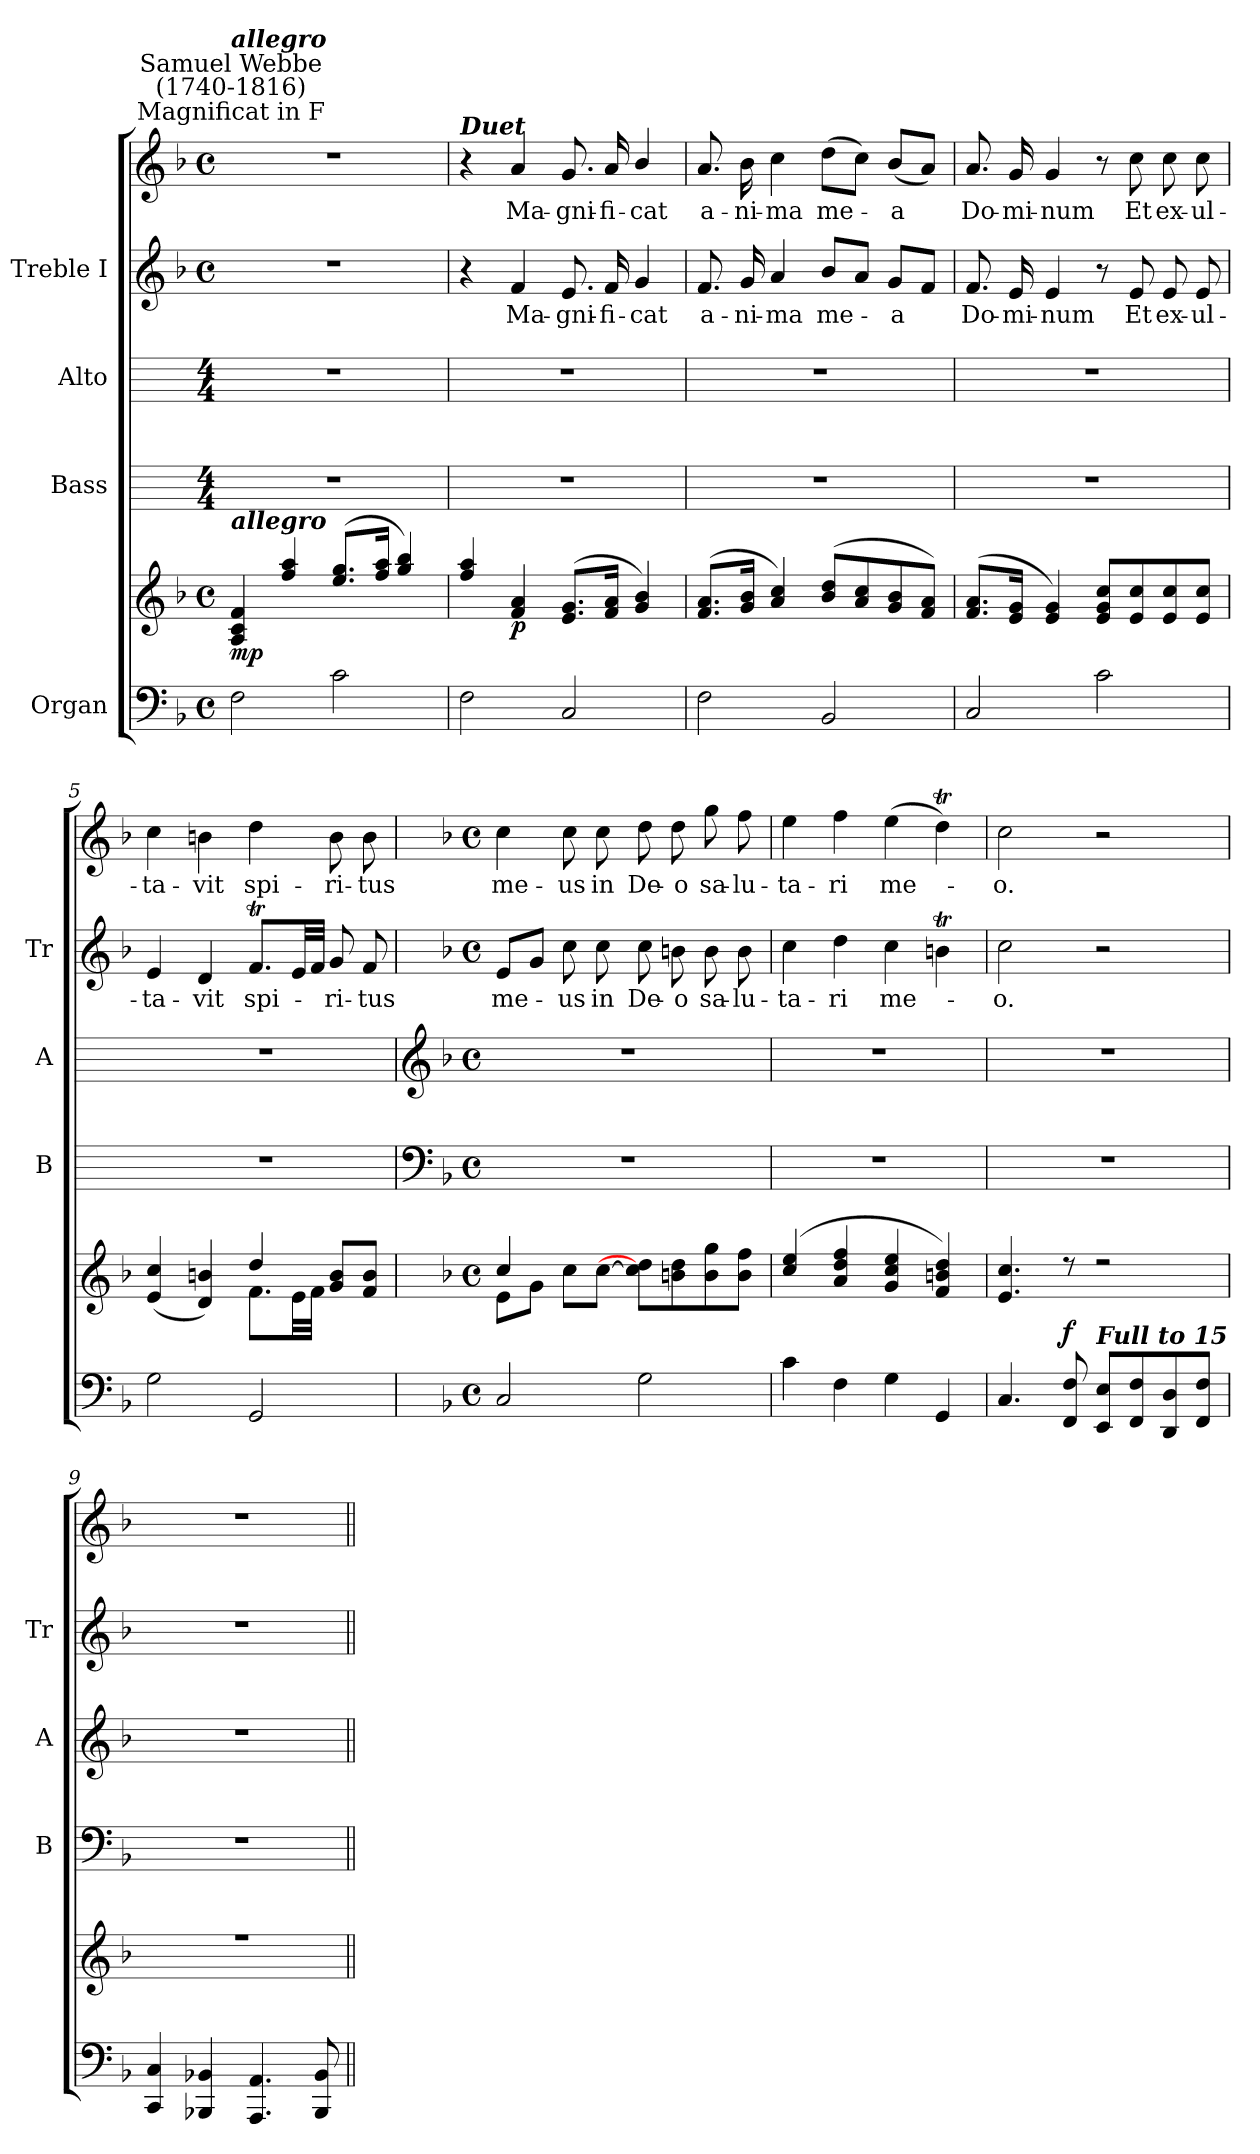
**kern	**kern	**dynam	**kern	**kern	**kern	**text	**kern	**text
*part4	*part4	*part4	*part3	*part2	*part1	*part1	*part1	*part1
*staff6	*staff5	*staff5/6	*staff4	*staff3	*staff2	*staff2	*staff1	*staff1
*I"Organ	*	*	*I"Bass	*I"Alto	*I"Treble I	*	*	*
*	*	*	*I'B	*I'A	*I'Tr	*	*	*
*clefF4	*clefG2	*	*	*	*clefG2	*	*clefG2	*
*k[b-]	*k[b-]	*	*	*	*k[b-]	*	*k[b-]	*
*F:	*F:	*	*	*	*F:	*	*F:	*
*M4/4	*M4/4	*	*M4/4	*M4/4	*M4/4	*	*M4/4	*
*met(c)	*met(c)	*	*	*	*met(c)	*	*met(c)	*
=1	=1	=1	=1	=1	=1	=1	=1	=1
*	*^	*	*	*	*	*	*	*
!	!	!	!	!	!	!	!	!LO:TX:a:cj:t=Magnificat in F	!
!	!	!	!	!	!	!	!	!LO:TX:a:cj:t=Samuel Webbe\n(1740-1816)	!
!	!	!	!	!	!	!	!	!LO:TX:a:Bi:t=allegro	!
!	!LO:TX:a:Bi:t=allegro	!	!	!	!	!	!	!	!
!	!	!	!LO:DY:b	!	!	!	!	!	!
2F	4A 4c 4f	1ryy	mp	1r	1r	1r	.	1r	.
.	4ff 4aa	.	.	.	.	.	.	.	.
2c	(>8.ee 8.ggL	.	.	.	.	.	.	.	.
.	16ff 16aaJ	.	.	.	.	.	.	.	.
.	4gg 4bb-)	.	.	.	.	.	.	.	.
=2	=2	=2	=2	=2	=2	=2	=2	=2	=2
!	!	!	!	!	!	!	!	!LO:TX:a:Bi:t=Duet	!
2F	4ff 4aa	1ryy	.	1r	1r	4r	.	4r	.
!	!	!	!LO:DY:b	!	!	!	!LO:LY:b	!	!LO:LY:b
.	4f 4a	.	p	.	.	4f	Ma-	4a	Ma-
!	!	!	!	!	!	!	!LO:LY:b	!	!LO:LY:b
2C	(<8.e 8.gL	.	.	.	.	8.e	-gni-	8.g	-gni-
!	!	!	!	!	!	!	!LO:LY:b	!	!LO:LY:b
.	16f 16aJ	.	.	.	.	16f	-fi-	16a	-fi-
!	!	!	!	!	!	!	!LO:LY:b	!	!LO:LY:b
.	4g/ 4b-/)	.	.	.	.	4g/	-cat	4b-/	-cat
=3	=3	=3	=3	=3	=3	=3	=3	=3	=3
!	!	!	!	!	!	!	!LO:LY:b	!	!LO:LY:b
2F	(<8.f 8.aL	1ryy	.	1r	1r	8.f	a-	8.a	a-
!	!	!	!	!	!	!	!LO:LY:b	!	!LO:LY:b
.	16g 16b-J	.	.	.	.	16g	-ni-	16b-	-ni-
!	!	!	!	!	!	!	!LO:LY:b	!	!LO:LY:b
.	4a 4cc)	.	.	.	.	4a	-ma	4cc	-ma
!	!	!	!	!	!	!	!LO:LY:b	!	!LO:LY:b
2BB-	(<8b- 8ddL	.	.	.	.	8b-L	me-	(>8ddL	me-
.	8a 8cc	.	.	.	.	8aJ	.	8ccJ)	.
!	!	!	!	!	!	!	!LO:LY:b	!	!LO:LY:b
.	8g 8b-	.	.	.	.	8gL	a	(<8b-L	a
.	8f 8aJ)	.	.	.	.	8fJ	.	8aJ)	.
=4	=4	=4	=4	=4	=4	=4	=4	=4	=4
!	!	!	!	!	!	!	!LO:LY:b	!	!LO:LY:b
2C	(<8.f 8.aL	1ryy	.	1r	1r	8.f	-Do-	8.a	Do-
!	!	!	!	!	!	!	!LO:LY:b	!	!LO:LY:b
.	16e 16gJ	.	.	.	.	16e	-mi-	16g	-mi-
!	!	!	!	!	!	!	!LO:LY:b	!	!LO:LY:b
.	4e 4g)	.	.	.	.	4e	-num	4g	-num
2c	8e 8g 8ccL	.	.	.	.	8r	.	8r	.
!	!	!	!	!	!	!	!LO:LY:b	!	!LO:LY:b
.	8e 8cc	.	.	.	.	8e	Et	8cc	Et
!	!	!	!	!	!	!	!LO:LY:b	!	!LO:LY:b
.	8e 8cc	.	.	.	.	8e	ex-	8cc	ex-
!	!	!	!	!	!	!	!LO:LY:b	!	!LO:LY:b
.	8e 8ccJ	.	.	.	.	8e	-ul-	8cc	-ul-
=5	=5	=5	=5	=5	=5	=5	=5	=5	=5
!	!	!	!	!	!	!	!LO:LY:b	!	!LO:LY:b
2G	(<4e 4cc	2ryy	.	1r	1r	4e	ta-	4cc	-ta-
!	!	!	!	!	!	!	!LO:LY:b	!	!LO:LY:b
.	4d 4bn)	.	.	.	.	4d	-vit	4bn	-vit
!	!	!	!	!	!	!	!LO:LY:b	!	!LO:LY:b
2GG	4dd/	8.f\L	.	.	.	8.fTL	spi-	4dd	spi-
.	.	32e\LL	.	.	.	32eLL	.	.	.
.	.	32f\JJJ	.	.	.	32fJJJ	.	.	.
!	!	!	!	!	!	!	!LO:LY:b	!	!LO:LY:b
.	8g 8bL	4ryy	.	.	.	8g	ri-	8b	-ri-
!	!	!	!	!	!	!	!LO:LY:b	!	!LO:LY:b
.	8f 8bJ	.	.	.	.	8f	-tus	8b	-tus
!!LO:LB:g=z
=6	=6	=6	=6	=6	=6	=6	=6	=6	=6
*	*	*	*	*clefF4	*clefG2	*	*	*	*
*	*	*	*	*k[b-]	*k[b-]	*	*	*	*
*	*	*	*	*F:	*F:	*	*	*	*
*M4/4	*M4/4	*	*	*M4/4	*M4/4	*M4/4	*	*M4/4	*
*met(c)	*met(c)	*	*	*met(c)	*met(c)	*met(c)	*	*met(c)	*
!	!	!	!	!	!	!	!LO:LY:b	!	!LO:LY:b
2C	4cc/	8e\L	.	1r	1r	8eL	-me-	4cc	me-
.	.	8g\J	.	.	.	8gJ	.	.	.
!	!	!	!	!	!	!	!LO:LY:b	!	!LO:LY:b
.	8ccL	2.ryy	.	.	.	8cc	us	8cc	-us
!	!	!	!	!	!	!	!LO:LY:b	!	!LO:LY:b
.	[8ccJ	.	.	.	.	8cc	in	8cc	in
!	!	!	!	!	!	!	!LO:LY:b	!	!LO:LY:b
2G	8cc] 8dd]L	.	.	.	.	8cc	De-	8dd	De-
!	!	!	!	!	!	!	!LO:LY:b	!	!LO:LY:b
.	8bn 8dd	.	.	.	.	8bn	-o	8dd	-o
!	!	!	!	!	!	!	!LO:LY:b	!	!LO:LY:b
.	8b 8gg	.	.	.	.	8b	sa-	8gg	sa-
!	!	!	!	!	!	!	!LO:LY:b	!	!LO:LY:b
.	8b 8ffJ	.	.	.	.	8b	-lu-	8ff	-lu-
=7	=7	=7	=7	=7	=7	=7	=7	=7	=7
!	!	!	!	!	!	!	!LO:LY:b	!	!LO:LY:b
4c	(>4cc 4ee	1ryy	.	1r	1r	4cc	ta-	4ee	-ta-
!	!	!	!	!	!	!	!LO:LY:b	!	!LO:LY:b
4F	4a 4dd 4ff	.	.	.	.	4dd	-ri	4ff	-ri
!	!	!	!	!	!	!	!LO:LY:b	!	!LO:LY:b
4G	4g 4cc 4ee	.	.	.	.	4cc	me-	(>4ee	me-
4GG	4f 4bn 4dd)	.	.	.	.	4bnt	.	4ddT)	.
=8	=8	=8	=8	=8	=8	=8	=8	=8	=8
!	!	!	!	!	!	!	!LO:LY:b	!	!LO:LY:b
4.C	4.e 4.cc	1ryy	.	1r	1r	2cc	o.	2cc	o.
!	!	!	!LO:DY:a=2	!	!	!	!	!	!
8FF 8F	8r	.	f	.	.	.	.	.	.
!LO:TX:a:Bi:t=Full to 15	!	!	!	!	!	!	!	!	!
8EE 8EL	2r	.	.	.	.	2r	.	2r	.
8FF 8F	.	.	.	.	.	.	.	.	.
8DD 8D	.	.	.	.	.	.	.	.	.
8FF 8FJ	.	.	.	.	.	.	.	.	.
=9	=9	=9	=9	=9	=9	=9	=9	=9	=9
4CC 4C	1r	1ryy	.	1r	1r	1r	.	1r	.
4BBB-X 4BB-X	.	.	.	.	.	.	.	.	.
4.AAA 4.AA	.	.	.	.	.	.	.	.	.
8BBB- 8BB-	.	.	.	.	.	.	.	.	.
*	*v	*v	*	*	*	*	*	*	*
=||	=||	=||	=||	=||	=||	=||	=||	=||
*-	*-	*-	*-	*-	*-	*-	*-	*-
